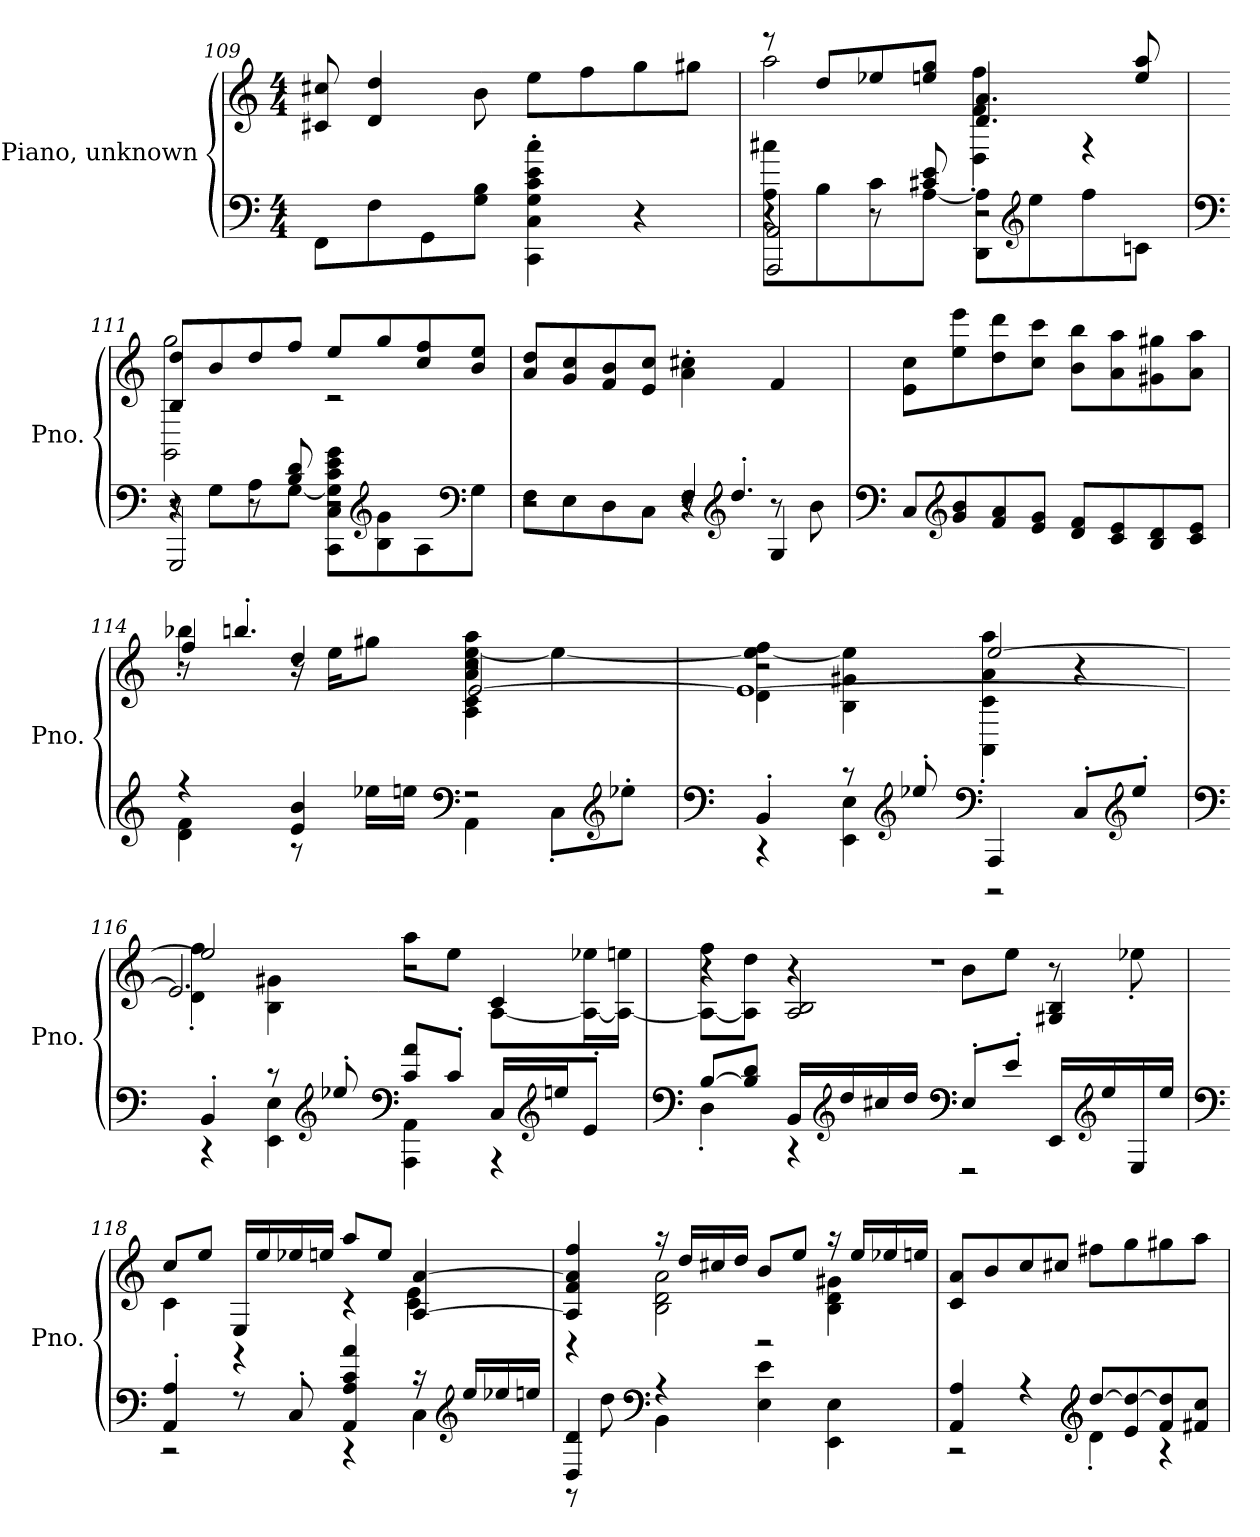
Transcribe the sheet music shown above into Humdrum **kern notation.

**kern	**kern
*part1	*part1
*staff2	*staff1
*I"Piano, unknown	*
*I'Pno.	*
*clefF4	*clefG2
*k[]	*k[]
*M4/4	*M4/4
=109	=109
8FF\L	8c#X/ 8cc#X/
8F\	4d/ 4dd/
8GG\	.
8G\ 8B\J	8b\
4CC\' 4C\' 4G\' 4c\' 4e\' 4cc\'	8ee\L
.	8ff\
4r	8gg\
.	8gg#X\J
=110	=110
*^	*^
*	*^	*	*
4r	8A\ 8cc#X\L	2AAA/ 2AA/	8r	2aa\
.	8B\	.	8dd/L	.
8r	8c\	.	8ee-X/	.
8c#X/ 8e/	[8A\J	.	8een/ 8gg/J	.
2r	8DD\ 8A\]L	2r	4.d/ 4.a/	4D\' 4f\' 4ff\'
*clefG2	*	*	*	*
.	8ee\	.	.	.
.	8ff\	.	.	4r
.	8cn\J	.	8ee/ 8aa/	.
!!LO:LB:g=z	!!
=111	=111	=111	=111	=111
*clefF4	*	*	*	*
4r	8r	2GGG/	8B/ 8dd/L	2GG\ 2gg\
.	8G\L	.	8b/	.
8r	8A\	.	8dd/	.
8B/ 8d/	[8G\J	.	8ff/J	.
2r	8CC\ 8C\ 8G\] 8c\ 8e\ 8g\L	2r	8ee/L	2r
*clefG2	*	*	*	*
.	8B\ 8g\	.	8gg/	.
.	8A\	.	8cc/ 8ff/	.
*clefF4	*	*	*	*
.	8G\J	.	8b/ 8ee/J	.
*	*	*	*v	*v
=112	=112	=112	=112
2r	8F\L	2r	8a/ 8dd/L
.	8E\	.	8g/ 8cc/
.	8D\	.	8f/ 8b/
.	8C\J	.	8e/ 8cc/J
8r	4r	4F/	4a\' 4cc#X\'
*clefG2	*	*	*
4.dd'/	.	.	.
.	8r	4G/	4f/
.	8b\	.	.
*v	*v	*v	*
=113	=113
*clefF4	*
8C/L	8e\ 8cc\L
*clefG2	*
8g/ 8b/	8ee\ 8eee\
8f/ 8a/	8dd\ 8ddd\
8e/ 8g/J	8cc\ 8ccc\J
8d/ 8f/L	8b\ 8bb\L
8c/ 8e/	8a\ 8aa\
8B/ 8d/	8g#X\ 8gg#X\
8c/ 8e/J	8a\ 8aa\J
!!LO:LB:g=z
=114	=114
*^	*^
*	*	*	*^
4r	4d\ 4f\	8r	4bb-X'\	4ff/
.	.	4.bbn'/	.	.
4e/ 4b/	8r	.	16r	4dd/
.	.	.	16ee\KL	.
.	16ee-X\LL	.	8gg#X\J	.
.	16een\JJ	.	.	.
*clefF4	*	*	*	*
2r	4AA\	2r	4A\ 4c\ 4a\ 4cc\ [4ee\ 4aa\	[2e/
.	8C'\L	.	4ee\_	.
*clefG2	*	*	*	*
.	8ee-X'\J	.	.	.
=115	=115	=115	=115	=115
*clefF4	*	*	*	*
4BB'/	4r	2r	4d\ 4ee\_ 4ff\	1e_
8r	4EE\ 4E\	.	4B\ 4g#X\ 4ee\]	.
*clefG2	*	*	*	*
8ee-X'/	.	.	.	.
*clefF4	*	*	*	*
4AAA/	2r	[2ee/	4AA\' 4c\' 4a\' 4aa\'	.
8C'/L	.	.	4r	.
*clefG2	*	*	*	*
8ee-'/J	.	.	.	.
!!LO:LB:g=z	!!	!!
=116	=116	=116	=116	=116
*clefF4	*	*	*	*
4BB'/	4r	2ee/]	4d\' 4ff\'	2.e/]
8r	4EE\ 4E\	.	4B\ 4g#X\	.
*clefG2	*	*	*	*
8ee-X'/	.	.	.	.
*clefF4	*	*	*	*
8c/ 8a/L	4AAA\ 4AA\	2r	8aa\L	.
8c'/J	.	.	8ee\J	.
16C/LL	4r	.	[8A\L	4c/
*clefG2	*	*	*	*
16een/J	.	.	.	.
8e'/J	.	.	16A\_ 16ee-X\L	.
.	.	.	16A\_ 16een\JJ	.
=117	=117	=117	=117	=117
*clefF4	*	*	*	*
[8B/L	4D'\	1r	8A\_ 8ff\L	4r
8B/] 8d/J	.	.	8A\] 8dd\J	.
16BB/LL	4r	.	4r	2A/ 2B/
*clefG2	*	*	*	*
16dd/	.	.	.	.
16cc#X/	.	.	.	.
16dd/JJ	.	.	.	.
*clefF4	*	*	*	*
8E'/L	2r	.	8b\L	.
8e'/J	.	.	8ee\J	.
16EE/LL	.	.	8r	4G#X/ 4B/
*clefG2	*	*	*	*
16ee/	.	.	.	.
16E/	.	.	8ee-X'\	.
16ee/JJ	.	.	.	.
*	*	*v	*v	*v
!!LO:LB:g=z
=118	=118	=118
*clefF4	*	*
*	*	*^
4AA/' 4A/'	2r	8cc/L	4c\
.	.	8ee/J	.
8r	.	16E/LL	4r
.	.	16ee/	.
8C'/	.	16ee-X/	.
.	.	16een/JJ	.
4AA/ 4A/ 4c/ 4a/	4r	8aa/L	4r
.	.	8ee/J	.
16r	4C\	[4A/ [4a/	4c\ 4e\
*clefG2	*	*	*
16ee/LL	.	.	.
16ee-X/	.	.	.
16een/JJ	.	.	.
=119	=119	=119	=119
4D/ 4d/	8r	4A/] 4f/ 4a/] 4ff/	4r
.	8dd\	.	.
*clefF4	*	*	*
4r	4BB\	16r	2B\ 2d\ 2a\
.	.	16dd/LL	.
.	.	16cc#X/	.
.	.	16dd/JJ	.
2r	4E\ 4e\	8b/L	.
.	.	8ee/J	.
.	4EE\ 4E\	16r	4B\ 4d\ 4g#X\
.	.	16ee/LL	.
.	.	16ee-X/	.
.	.	16een/JJ	.
*	*	*v	*v
=120	=120	=120
4AA/ 4A/	2r	8c/ 8a/L
.	.	8b/
4r	.	8cc/
.	.	8cc#X/J
*clefG2	*	*
[8dd/L	4d'\	8ff#X\L
8e/ 8dd/_	.	8gg\
8f/ 8dd/]	4r	8gg#X\
8f#X/ 8cc/J	.	8aa\J
*v	*v	*
=	=
*-	*-
